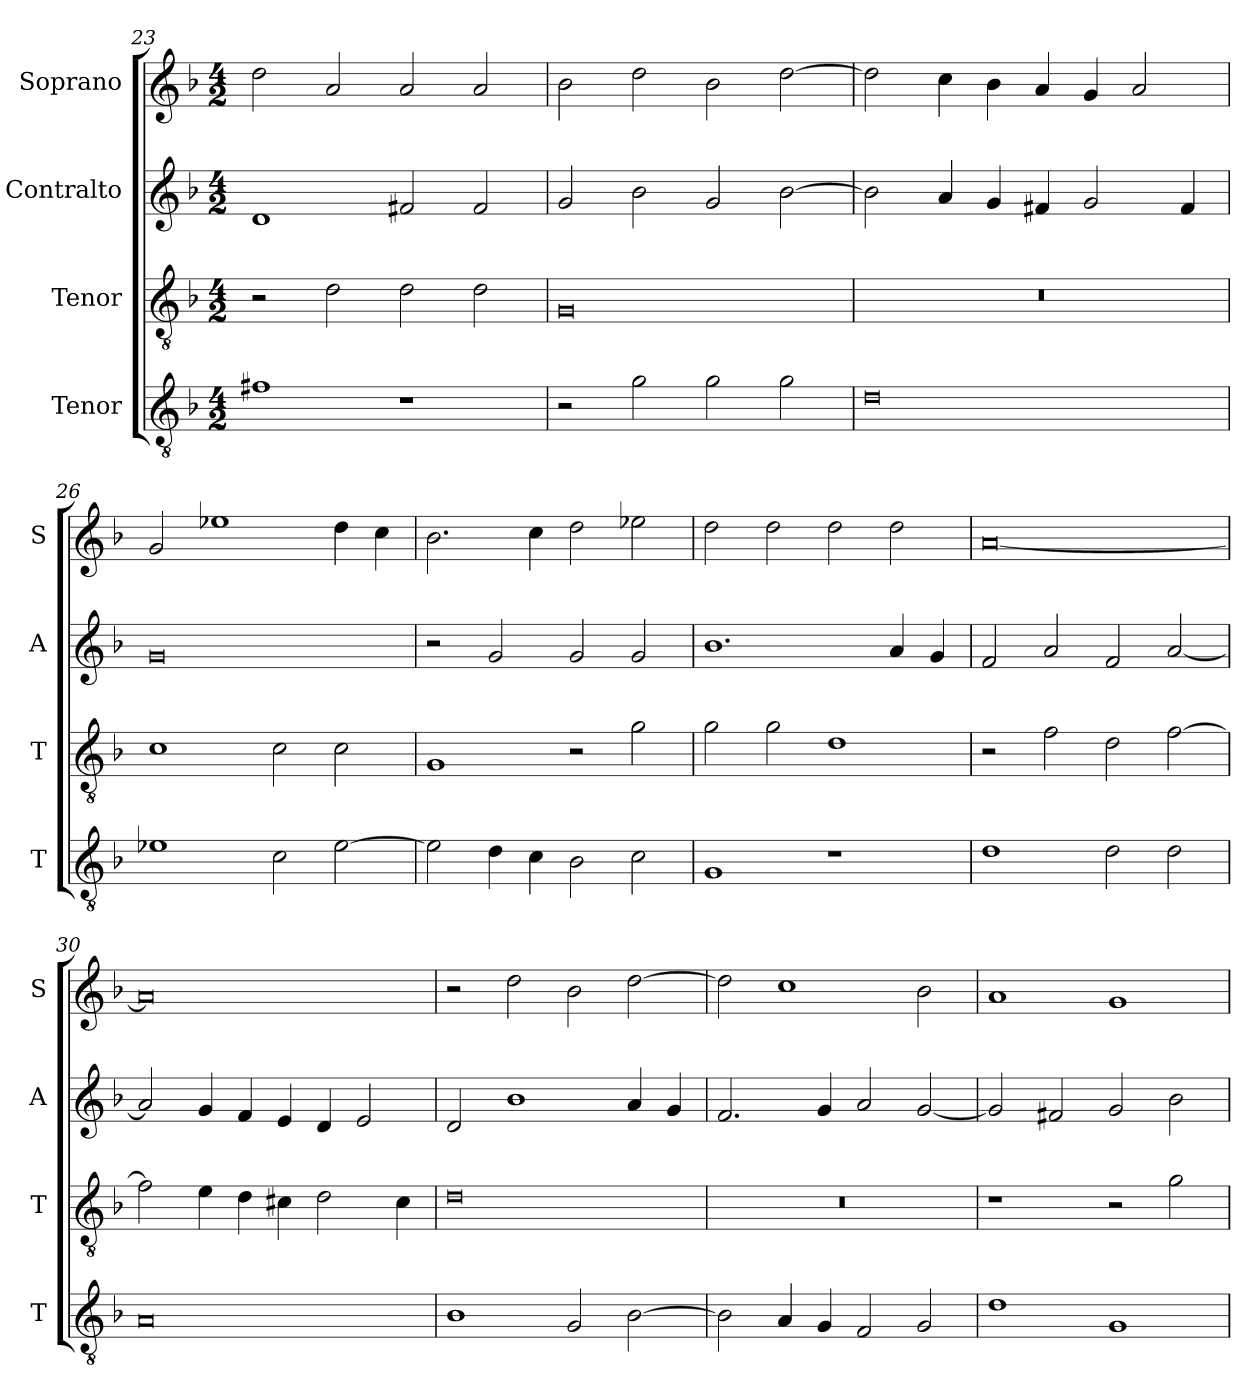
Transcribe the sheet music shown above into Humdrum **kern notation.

**kern	**kern	**kern	**kern
*part4	*part3	*part2	*part1
*staff4	*staff3	*staff2	*staff1
*I"Tenor	*I"Tenor	*I"Contralto	*I"Soprano
*I'T	*I'T	*I'A	*I'S
*clefGv2	*clefGv2	*clefG2	*clefG2
*k[b-]	*k[b-]	*k[b-]	*k[b-]
*D:aeo	*D:aeo	*D:aeo	*D:aeo
*M4/2	*M4/2	*M4/2	*M4/2
=23	=23	=23	=23
1f#X	2r	1d	2dd
.	2d	.	2a
1r	2d	2f#X	2a
.	2d	2f#	2a
=24	=24	=24	=24
2r	0G	2g	2b-
2g	.	2b-	2dd
2g	.	2g	2b-
2g	.	[2b-	[2dd
=25	=25	=25	=25
0d	0r	2b-]	2dd]
.	.	4a	4cc
.	.	4g	4b-
.	.	4f#X	4a
.	.	2g	4g
.	.	.	2a
.	.	4f#	.
=26	=26	=26	=26
1e-X	1c	0g	2g
.	.	.	1ee-X
2c	2c	.	.
[2e-	2c	.	4dd
.	.	.	4cc
=27	=27	=27	=27
2e-]	1G	2r	2.b-
4d	.	2g	.
4c	.	.	4cc
2B-	2r	2g	2dd
2c	2g	2g	2ee-X
=28	=28	=28	=28
1G	2g	1.b-	2dd
.	2g	.	2dd
1r	1d	.	2dd
.	.	4a	2dd
.	.	4g	.
=29	=29	=29	=29
1d	2r	2f	[0a
.	2f	2a	.
2d	2d	2f	.
2d	[2f	[2a	.
=30	=30	=30	=30
0A	2f]	2a]	0a]
.	4e	4g	.
.	4d	4f	.
.	4c#X	4e	.
.	2d	4d	.
.	.	2e	.
.	4c#	.	.
=31	=31	=31	=31
1B-	0d	2d	2r
.	.	1b-	2dd
2G	.	.	2b-
[2B-	.	4a	[2dd
.	.	4g	.
=32	=32	=32	=32
2B-]	0r	2.f	2dd]
4A	.	.	1cc
4G	.	4g	.
2F	.	2a	.
2G	.	[2g	2b-
=33	=33	=33	=33
1d	1r	2g]	1a
.	.	2f#X	.
1G	2r	2g	1g
.	2g	2b-	.
=	=	=	=
*-	*-	*-	*-
